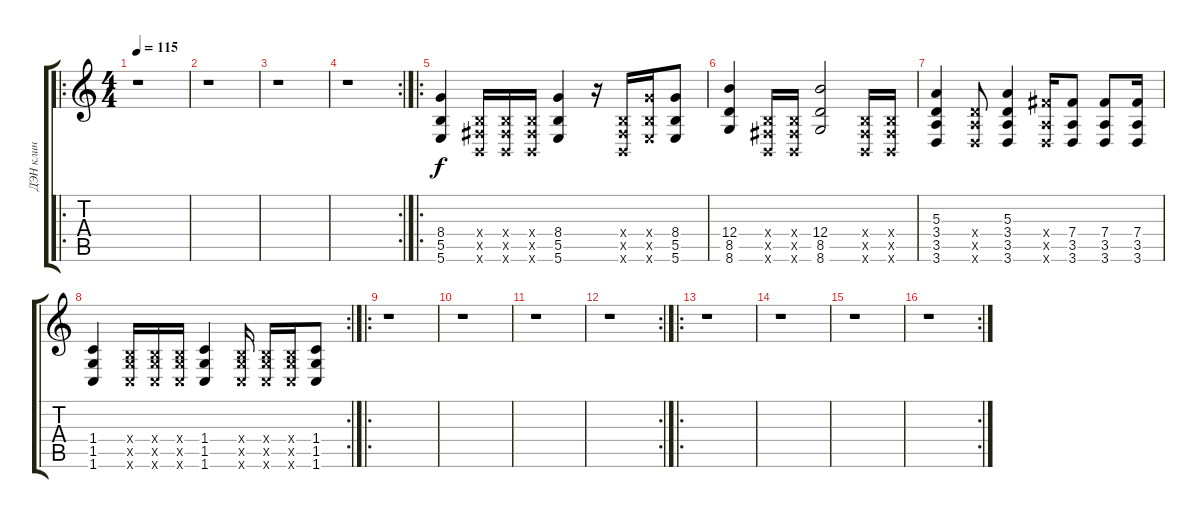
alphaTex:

\track ("ДЭН клин" "ДЭН клин") {instrument electricguitarclean}
\staff {score tabs}
\tuning (Db4 Ab3 E3 B2 Gb2 B1) {hide}
\ro
\ts (4 4)
\tempo 115
\clef g2
\ks c
r.1{dy f} |
r.1 |
r.1 |
\rc 2
r.1 |
\ro
(8.4 5.5 5.6).4 (0.4{x} 0.5{x} 0.6{x}).16 (0.4{x} 0.5{x} 0.6{x}).16 (0.4{x} 0.5{x} 0.6{x}).16 (8.4 5.5 5.6).4 r.16 (0.4{x} 0.5{x} 0.6{x}).16 (8.4{x} 5.5{x} 5.6{x}).16 (8.4 5.5 5.6).8 |
(12.4 8.5 8.6).4 (0.4{x} 0.5{x} 0.6{x}).16 (0.4{x} 0.5{x} 0.6{x}).16 (12.4 8.5 8.6).2 (0.4{x} 0.5{x} 0.6{x}).16 (0.4{x} 0.5{x} 0.6{x}).16 |
(5.3 3.4 3.5 3.6).4 (3.4{x} 3.5{x} 3.6{x}).8 (5.3 3.4 3.5 3.6).4 (7.4{x} 3.5{x} 3.6{x}).16 (7.4 3.5 3.6).8 (7.4 3.5 3.6).8 (7.4 3.5 3.6).16 |
\rc 2
(1.4 1.5 1.6).4 (0.4{x} 1.5{x} 1.6{x}).16 (0.4{x} 1.5{x} 1.6{x}).16 (0.4{x} 1.5{x} 1.6{x}).16 (1.4 1.5 1.6).4 (0.4{x} 1.5{x} 1.6{x}).16 (0.4{x} 1.5{x} 1.6{x}).16 (0.4{x} 1.5{x} 1.6{x}).16 (1.4 1.5 1.6).8 |
\ro
r.1 |
r.1 |
r.1 |
\rc 2
r.1 |
\ro
r.1 |
r.1 |
r.1 |
\rc 2
r.1
